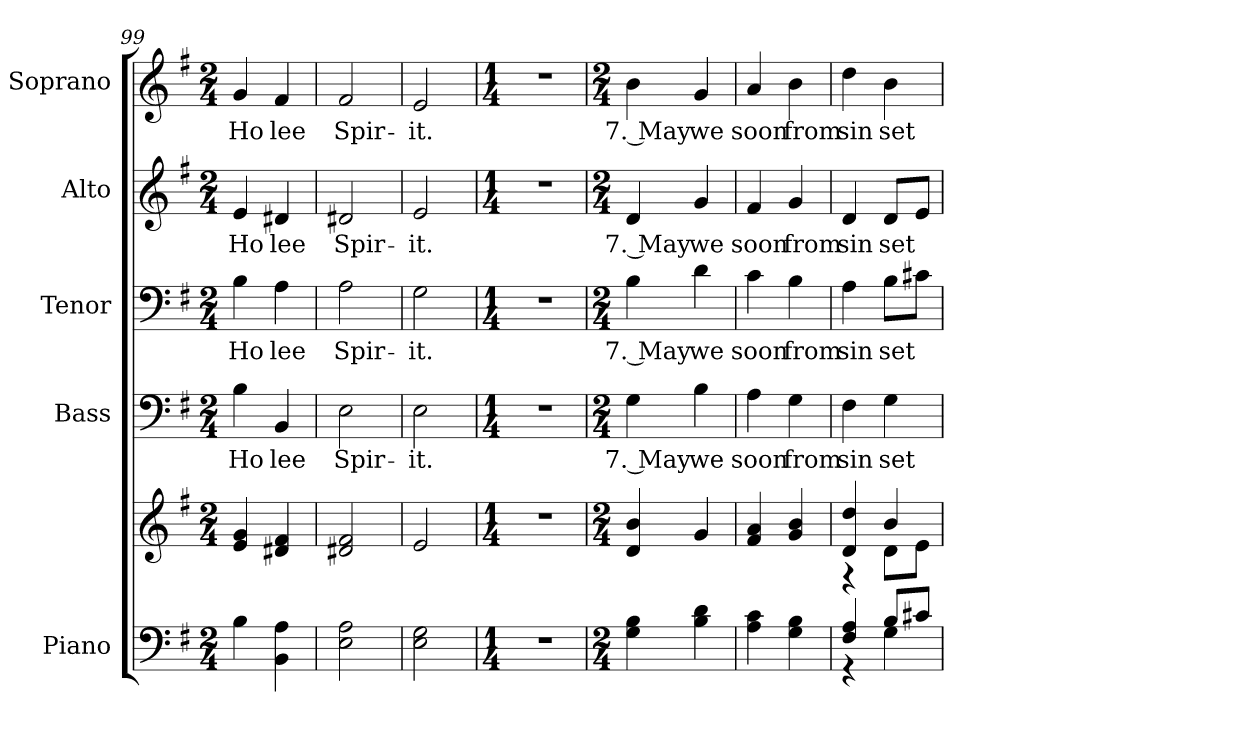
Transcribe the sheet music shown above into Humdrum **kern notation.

**kern	**kern	**kern	**text	**kern	**text	**kern	**text	**kern	**text
*part5	*part5	*part4	*part4	*part3	*part3	*part2	*part2	*part1	*part1
*staff6	*staff5	*staff4	*staff4	*staff3	*staff3	*staff2	*staff2	*staff1	*staff1
*I"Piano	*	*I"Bass	*	*I"Tenor	*	*I"Alto	*	*I"Soprano	*
*I'Pno.	*	*I'B.	*	*I'T.	*	*I'A.	*	*I'S.	*
*clefF4	*clefG2	*clefF4	*	*clefF4	*	*clefG2	*	*clefG2	*
*k[f#]	*k[f#]	*k[f#]	*	*k[f#]	*	*k[f#]	*	*k[f#]	*
*G:	*G:	*G:	*	*G:	*	*G:	*	*G:	*
*M2/4	*M2/4	*M2/4	*	*M2/4	*	*M2/4	*	*M2/4	*
=99	=99	=99	=99	=99	=99	=99	=99	=99	=99
!	!	!	!LO:LY:b:color=#000000	!	!	!	!	!	!
!	!	!	!	!	!LO:LY:b:color=#000000	!	!	!	!
!	!	!	!	!	!	!	!LO:LY:b:color=#000000	!	!
!	!	!	!	!	!	!	!	!	!LO:LY:b:color=#000000
4Bi\	4ei/ 4gi	4Bi\	Ho	4Bi\	Ho	4ei/	Ho	4gi/	Ho
!	!	!	!LO:LY:b:color=#000000	!	!	!	!	!	!
!	!	!	!	!	!LO:LY:b:color=#000000	!	!	!	!
!	!	!	!	!	!	!	!LO:LY:b:color=#000000	!	!
!	!	!	!	!	!	!	!	!	!LO:LY:b:color=#000000
4BBi\ 4Ai	4d#Xi/ 4f#i	4BBi/	lee	4Ai\	lee	4d#Xi/	lee	4f#i/	lee
=100	=100	=100	=100	=100	=100	=100	=100	=100	=100
!	!	!	!LO:LY:b:color=#000000	!	!	!	!	!	!
!	!	!	!	!	!LO:LY:b:color=#000000	!	!	!	!
!	!	!	!	!	!	!	!LO:LY:b:color=#000000	!	!
!	!	!	!	!	!	!	!	!	!LO:LY:b:color=#000000
2Ei\ 2Ai	2d#Xi/ 2f#i	2Ei\	Spir-	2Ai\	Spir-	2d#Xi/	Spir-	2f#i/	Spir-
!!LO:PB:g=z
=101	=101	=101	=101	=101	=101	=101	=101	=101	=101
!	!	!	!LO:LY:b:color=#000000	!	!	!	!	!	!
!	!	!	!	!	!LO:LY:b:color=#000000	!	!	!	!
!	!	!	!	!	!	!	!LO:LY:b:color=#000000	!	!
!	!	!	!	!	!	!	!	!	!LO:LY:b:color=#000000
2Ei\ 2Gi	2ei/	2Ei\	-it.	2Gi\	-it.	2ei/	-it.	2ei/	-it.
=102	=102	=102	=102	=102	=102	=102	=102	=102	=102
*M1/4	*M1/4	*M1/4	*	*M1/4	*	*M1/4	*	*M1/4	*
!LO:N:vis=1	!LO:N:vis=1	!LO:N:vis=1	!	!LO:N:vis=1	!	!LO:N:vis=1	!	!LO:N:vis=1	!
4r	4r	4r	.	4r	.	4r	.	4r	.
=103	=103	=103	=103	=103	=103	=103	=103	=103	=103
*M2/4	*M2/4	*M2/4	*	*M2/4	*	*M2/4	*	*M2/4	*
!	!	!	!LO:LY:b:color=#000000	!	!	!	!	!	!
!	!	!	!	!	!LO:LY:b:color=#000000	!	!	!	!
!	!	!	!	!	!	!	!LO:LY:b:color=#000000	!	!
!	!	!	!	!	!	!	!	!	!LO:LY:b:color=#000000
4Gi\ 4Bi	4di/ 4bi	4Gi\	7. May	4Bi\	7. May	4di/	7. May	4bi\	7. May
!	!	!	!LO:LY:b:color=#000000	!	!	!	!	!	!
!	!	!	!	!	!LO:LY:b:color=#000000	!	!	!	!
!	!	!	!	!	!	!	!LO:LY:b:color=#000000	!	!
!	!	!	!	!	!	!	!	!	!LO:LY:b:color=#000000
4Bi\ 4di	4gi/	4Bi\	we	4di\	we	4gi/	we	4gi/	we
!!LO:PB:g=z
=104	=104	=104	=104	=104	=104	=104	=104	=104	=104
!	!	!	!LO:LY:b:color=#000000	!	!	!	!	!	!
!	!	!	!	!	!LO:LY:b:color=#000000	!	!	!	!
!	!	!	!	!	!	!	!LO:LY:b:color=#000000	!	!
!	!	!	!	!	!	!	!	!	!LO:LY:b:color=#000000
4Ai\ 4ci	4f#i/ 4ai	4Ai\	soon	4ci\	soon	4f#i/	soon	4ai/	soon
!	!	!	!LO:LY:b:color=#000000	!	!	!	!	!	!
!	!	!	!	!	!LO:LY:b:color=#000000	!	!	!	!
!	!	!	!	!	!	!	!LO:LY:b:color=#000000	!	!
!	!	!	!	!	!	!	!	!	!LO:LY:b:color=#000000
4Gi\ 4Bi	4gi/ 4bi	4Gi\	from	4Bi\	from	4gi/	from	4bi\	from
=105	=105	=105	=105	=105	=105	=105	=105	=105	=105
*^	*^	*	*	*	*	*	*	*	*
!	!	!	!	!	!LO:LY:b:color=#000000	!	!	!	!	!	!
!	!	!	!	!	!	!	!LO:LY:b:color=#000000	!	!	!	!
!	!	!	!	!	!	!	!	!	!LO:LY:b:color=#000000	!	!
!	!	!	!	!	!	!	!	!	!	!	!LO:LY:b:color=#000000
4F#i/ 4Ai	4r	4di/ 4ddi	4r	4F#i\	sin	4Ai\	sin	4di/	sin	4ddi\	sin
!	!	!	!	!	!LO:LY:b:color=#000000	!	!	!	!	!	!
!	!	!	!	!	!	!	!LO:LY:b:color=#000000	!	!	!	!
!	!	!	!	!	!	!	!	!	!LO:LY:b:color=#000000	!	!
!	!	!	!	!	!	!	!	!	!	!	!LO:LY:b:color=#000000
8Bi/L	4Gi\	4bi/	8di\L	4Gi\	set	8Bi\L	set	8di/L	set	4bi\	set
8c#Xi/J	.	.	8ei\J	.	.	8c#Xi\J	.	8ei/J	.	.	.
*v	*v	*	*	*	*	*	*	*	*	*	*
*	*v	*v	*	*	*	*	*	*	*	*
=	=	=	=	=	=	=	=	=	=
*-	*-	*-	*-	*-	*-	*-	*-	*-	*-
